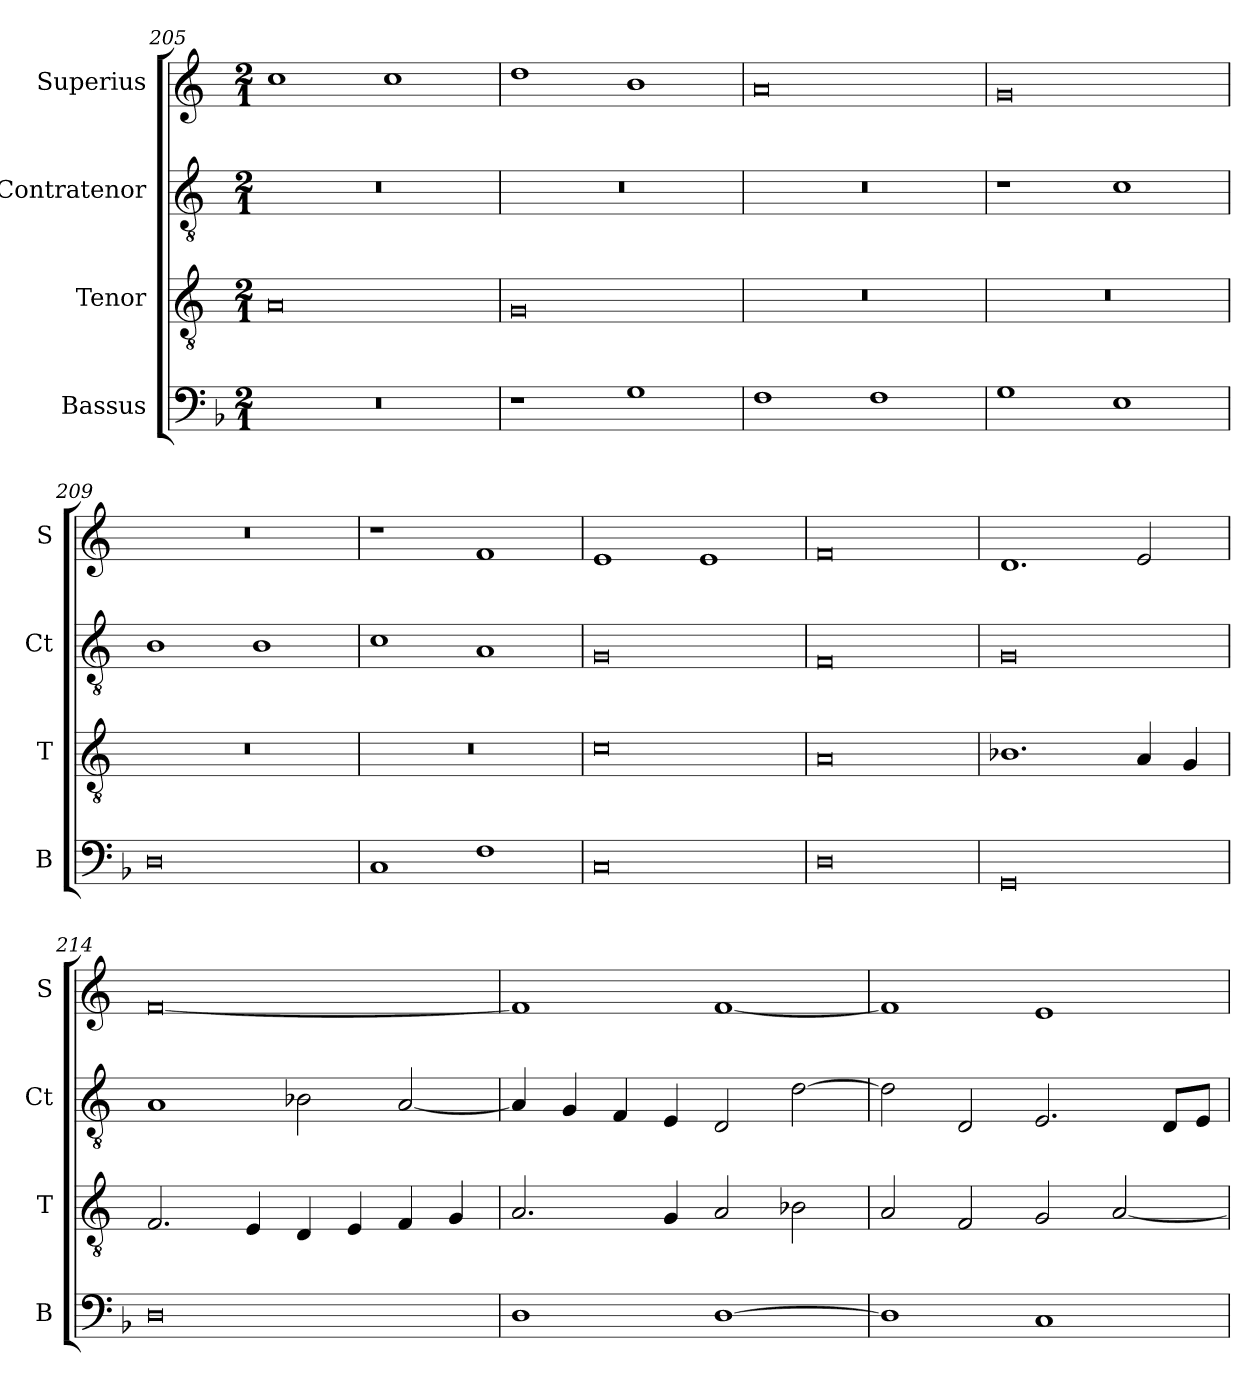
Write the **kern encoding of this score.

**kern	**kern	**kern	**kern
*part4	*part3	*part2	*part1
*staff4	*staff3	*staff2	*staff1
*I"Bassus	*I"Tenor	*I"Contratenor	*I"Superius
*I'B	*I'T	*I'Ct	*I'S
*clefF4	*clefGv2	*clefGv2	*clefG2
*k[b-]	*k[]	*k[]	*k[]
*M2/1	*M2/1	*M2/1	*M2/1
=205	=205	=205	=205
0r	0A	0r	1cc
.	.	.	1cc
=206	=206	=206	=206
1r	0G	0r	1dd
1G	.	.	1b
=207	=207	=207	=207
1F	0r	0r	0a
1F	.	.	.
=208	=208	=208	=208
1G	0r	1r	0g
1E	.	1c	.
=209	=209	=209	=209
0D	0r	1B	0r
.	.	1B	.
=210	=210	=210	=210
1C	0r	1c	1r
1F	.	1A	1f
=211	=211	=211	=211
0C	0c	0G	1e
.	.	.	1e
=212	=212	=212	=212
0D	0A	0F	0f
=213	=213	=213	=213
0GG	1.B-X	0G	1.d
.	4A/	.	2e/
.	4G/	.	.
=214	=214	=214	=214
0D	2.F/	1A	[0f
.	4E/	.	.
.	4D/	2B-X\	.
.	4E/	.	.
.	4F/	[2A/	.
.	4G/	.	.
=215	=215	=215	=215
1D	2.A/	4A/]	1f]
.	.	4G/	.
.	.	4F/	.
.	4G/	4E/	.
[1D	2A/	2D/	[1f
.	2B-X\	[2d\	.
=216	=216	=216	=216
1D]	2A/	2d\]	1f]
.	2F/	2D/	.
1C	2G/	2.E/	1e
.	[2A/	.	.
.	.	8D/L	.
.	.	8E/J	.
=	=	=	=
*-	*-	*-	*-
